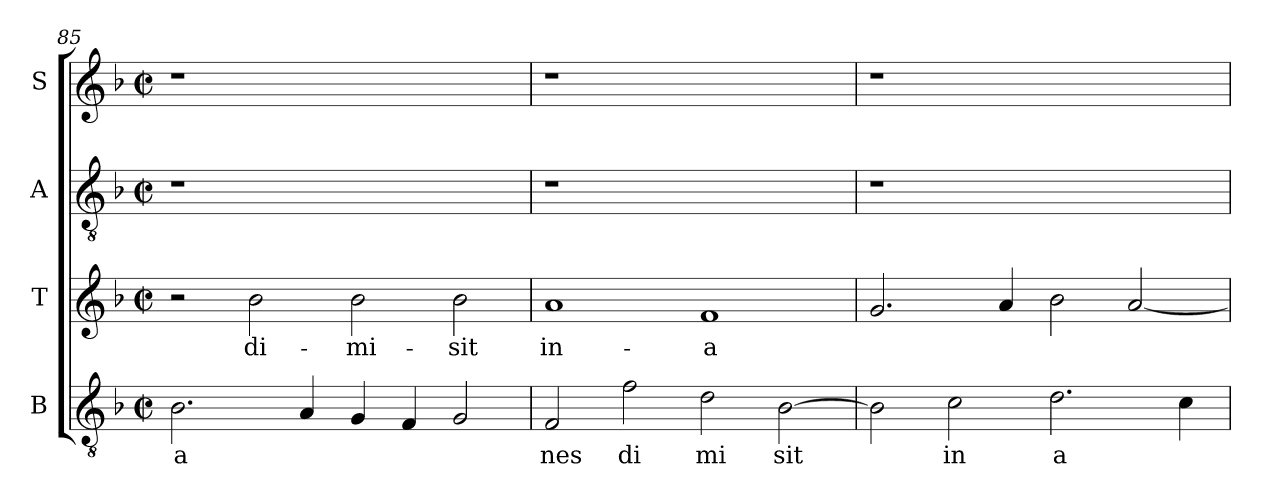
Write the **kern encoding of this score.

**kern	**text	**kern	**text	**kern	**kern
*part4	*part4	*part3	*part3	*part2	*part1
*staff4	*staff4	*staff3	*staff3	*staff2	*staff1
*I"B	*	*I"T	*	*I"A	*I"S
*I'B	*	*I'T	*	*I'A	*I'S
*clefGv2	*	*clefG2	*	*clefGv2	*clefG2
*k[b-]	*	*k[b-]	*	*k[b-]	*k[b-]
*F:	*	*F:	*	*F:	*F:
*M2/2	*	*M2/2	*	*M2/2	*M2/2
*met(c|)	*	*met(c|)	*	*met(c|)	*met(c|)
=85	=85	=85	=85	=85	=85
!	!LO:LY:b:cj	!	!	!	!
2.B-\	a	2r	.	1r	1r
!	!	!	!LO:LY:b:cj	!	!
.	.	2b-\	di-	.	.
!	!LO:LY:b:cj	!	!	!	!
4A/	.	.	.	.	.
!	!LO:LY:b:cj	!	!LO:LY:b:cj	!	!
4G/	.	2b-\	-mi-	1ryy	1ryy
!	!LO:LY:b:cj	!	!	!	!
4F/	.	.	.	.	.
!	!LO:LY:b:cj	!	!LO:LY:b:cj	!	!
2G/	.	2b-\	-sit	.	.
=86	=86	=86	=86	=86	=86
!	!LO:LY:b:cj	!	!LO:LY:b:cj	!	!
2F/	nes	1a	in-	1r	1r
!	!LO:LY:b:cj	!	!	!	!
2f\	di	.	.	.	.
!	!LO:LY:b:cj	!	!LO:LY:b:cj	!	!
2d\	mi	1f	-a-	1ryy	1ryy
!	!LO:LY:b:cj	!	!	!	!
[>2B-\	sit	.	.	.	.
=87	=87	=87	=87	=87	=87
!	!LO:LY:b:cj	!	!LO:LY:b:cj	!	!
2B-\]	.	2.g/	--	1r	1r
!	!LO:LY:b:cj	!	!	!	!
2c\	in	.	.	.	.
!	!	!	!LO:LY:b:cj	!	!
.	.	4a/	--	.	.
!	!LO:LY:b:cj	!	!LO:LY:b:cj	!	!
2.d\	a	2b-\	--	1ryy	1ryy
!	!	!	!LO:LY:b:cj	!	!
.	.	[<2a/	--	.	.
!	!LO:LY:b:cj	!	!	!	!
4c\	.	.	.	.	.
=	=	=	=	=	=
*-	*-	*-	*-	*-	*-
